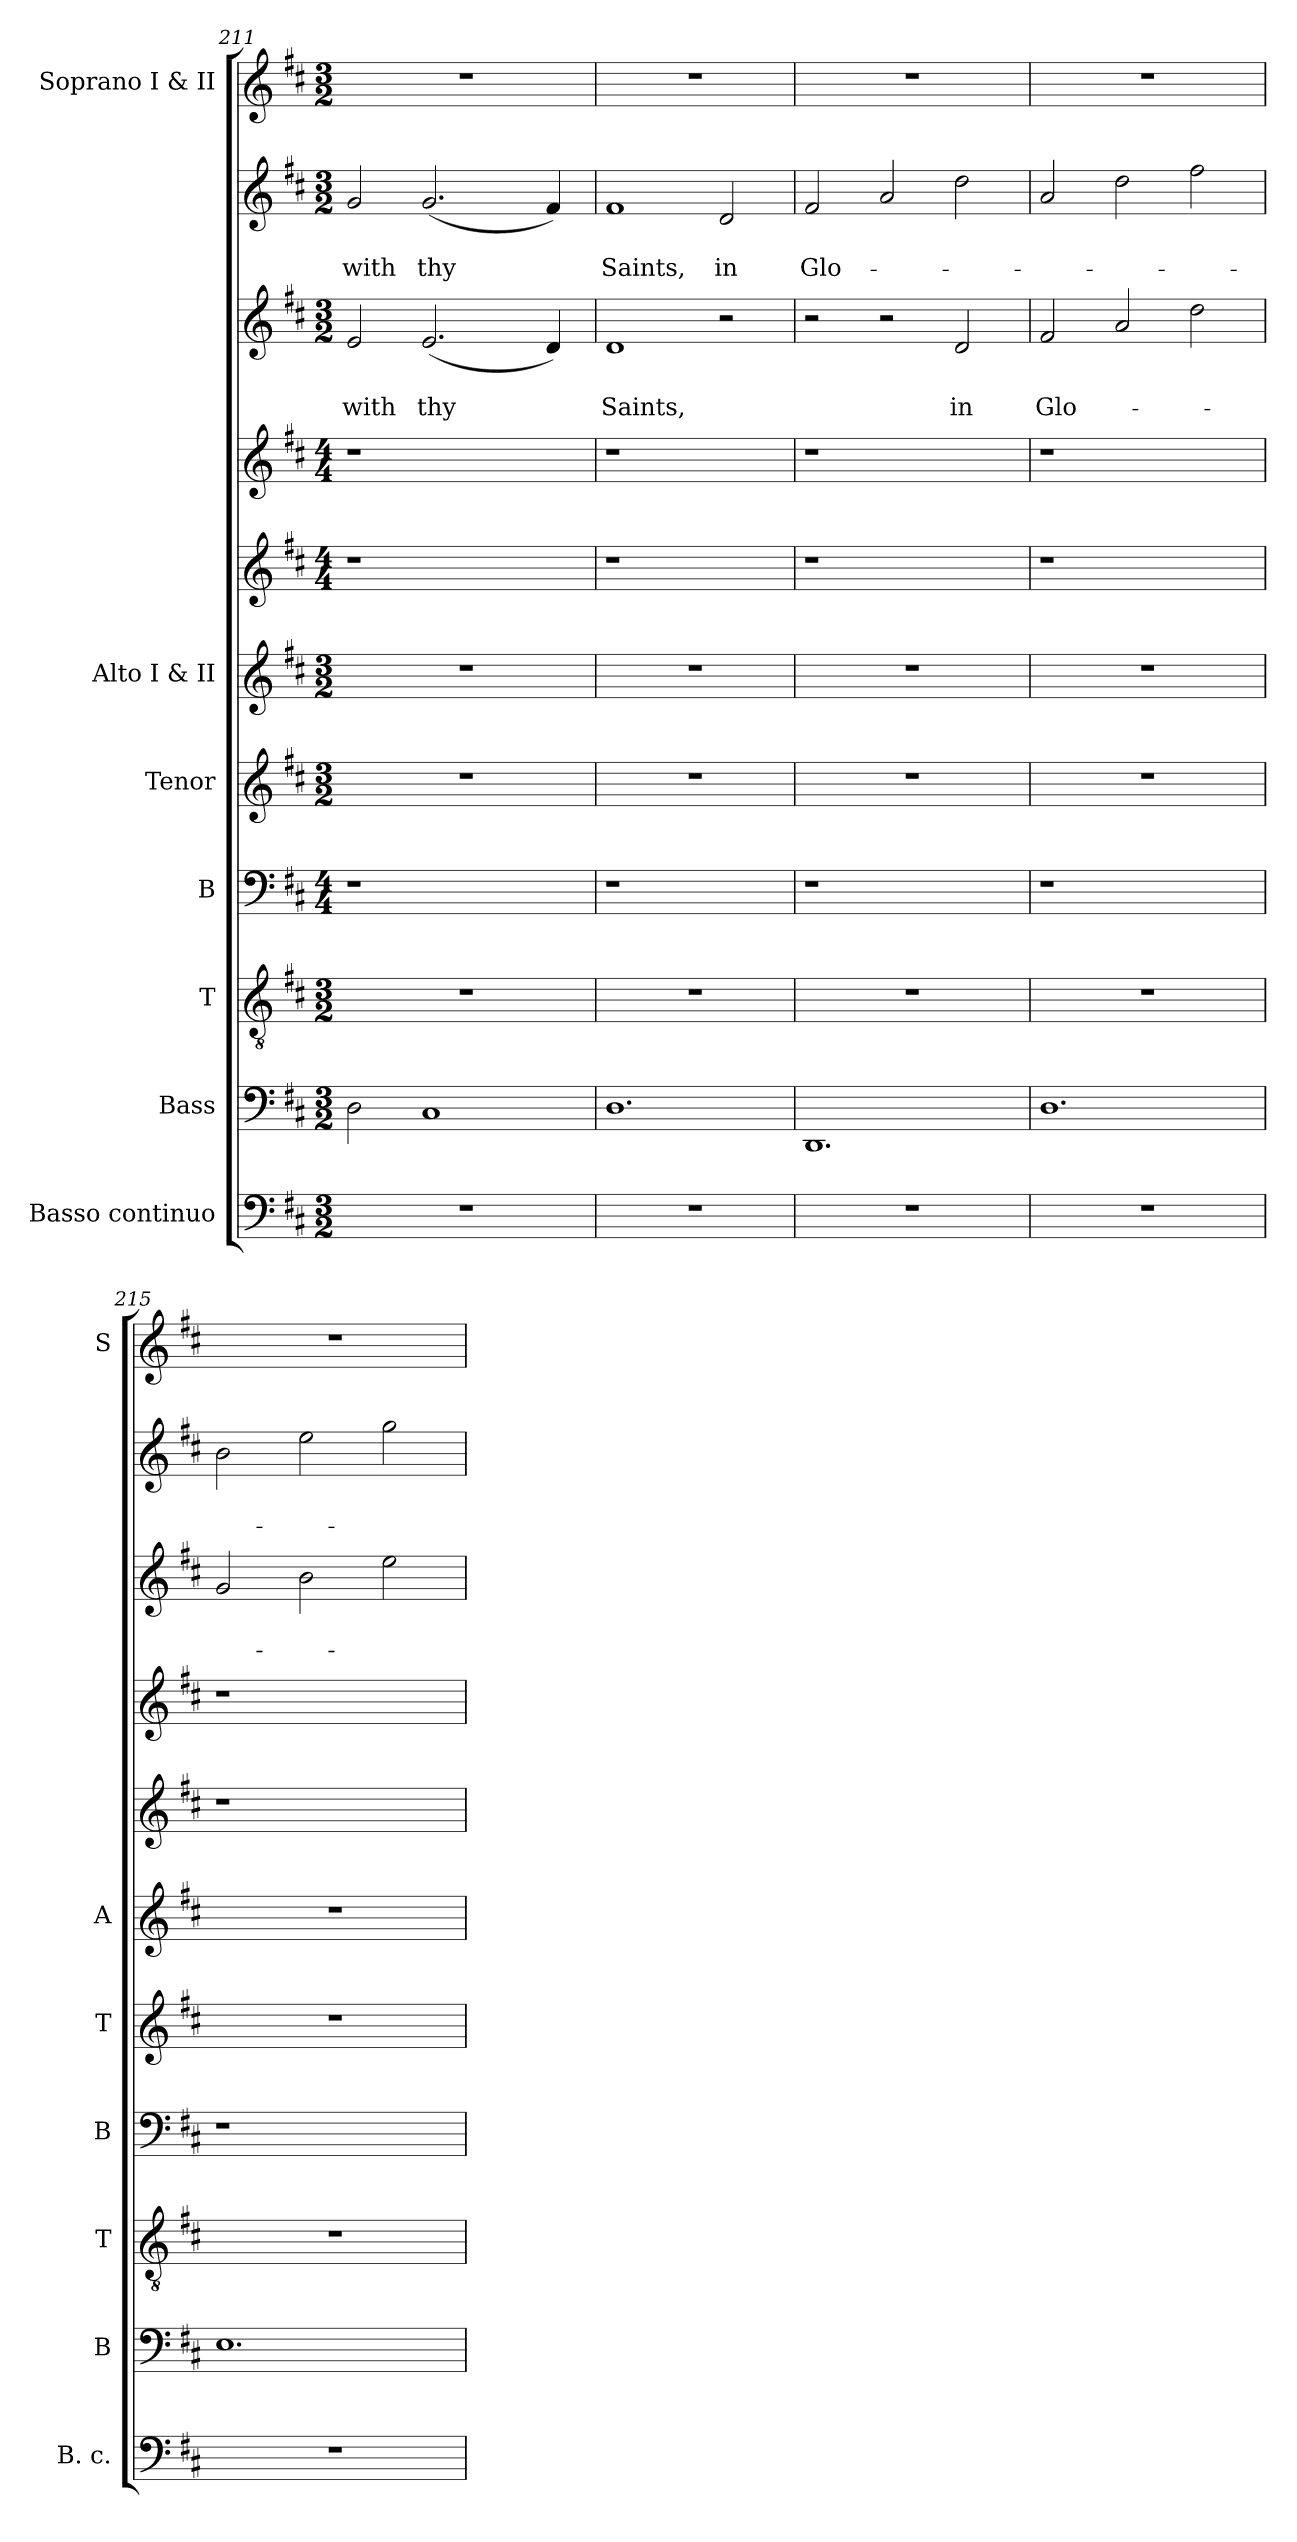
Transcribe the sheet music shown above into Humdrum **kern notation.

**kern	**kern	**kern	**kern	**kern	**kern	**kern	**kern	**kern	**text	**text	**kern	**text	**text	**kern
*part11	*part10	*part9	*part8	*part7	*part6	*part5	*part4	*part3	*part3	*part3	*part2	*part2	*part2	*part1
*staff11	*staff10	*staff9	*staff8	*staff7	*staff6	*staff5	*staff4	*staff3	*staff3	*staff3	*staff2	*staff2	*staff2	*staff1
*I"Basso continuo	*I"Bass	*I"T	*I"B	*I"Tenor	*I"Alto I & II	*	*	*	*	*	*	*	*	*I"Soprano I & II
*I'B. c.	*I'B	*I'T	*I'B	*I'T	*I'A	*	*	*	*	*	*	*	*	*I'S
*clefF4	*clefF4	*clefGv2	*clefF4	*clefG2	*clefG2	*clefG2	*clefG2	*clefG2	*	*	*clefG2	*	*	*clefG2
*ITrd7c12	*	*	*	*	*	*	*	*	*	*	*	*	*	*
*k[f#c#]	*k[f#c#]	*k[f#c#]	*k[f#c#]	*k[f#c#]	*k[f#c#]	*k[f#c#]	*k[f#c#]	*k[f#c#]	*	*	*k[f#c#]	*	*	*k[f#c#]
*D:	*D:	*D:	*D:	*D:	*D:	*D:	*D:	*D:	*	*	*D:	*	*	*D:
*M3/2	*M3/2	*M3/2	*M4/4	*M3/2	*M3/2	*M4/4	*M4/4	*M3/2	*	*	*M3/2	*	*	*M3/2
=211	=211	=211	=211	=211	=211	=211	=211	=211	=211	=211	=211	=211	=211	=211
!	!	!	!	!	!	!	!	!	!	!LO:LY:b	!	!	!LO:LY:b	!
1.r	2D\	1.r	1r	1.r	1.r	1r	1r	2e/	.	with	2g/	.	with	1.r
!	!	!	!	!	!	!	!	!	!	!LO:LY:b	!	!	!LO:LY:b	!
.	1C#	.	.	.	.	.	.	(<2.e/	.	thy	(<2.g/	.	thy	.
.	.	.	2ryy	.	.	2ryy	2ryy	.	.	.	.	.	.	.
.	.	.	.	.	.	.	.	4d/)	.	.	4f#/)	.	.	.
=212	=212	=212	=212	=212	=212	=212	=212	=212	=212	=212	=212	=212	=212	=212
!	!	!	!	!	!	!	!	!	!	!LO:LY:b	!	!	!LO:LY:b	!
1.r	1.D	1.r	1r	1.r	1.r	1r	1r	1d	.	Saints,	1f#	.	Saints,	1.r
!	!	!	!	!	!	!	!	!	!	!	!	!	!LO:LY:b	!
.	.	.	2ryy	.	.	2ryy	2ryy	2r	.	.	2d/	.	in	.
!!LO:LB:g=z
=213	=213	=213	=213	=213	=213	=213	=213	=213	=213	=213	=213	=213	=213	=213
!	!	!	!	!	!	!	!	!	!	!	!	!	!LO:LY:b	!
1.r	1.DD	1.r	1r	1.r	1.r	1r	1r	2r	.	.	2f#/	.	Glo-	1.r
.	.	.	.	.	.	.	.	2r	.	.	2a/	.	.	.
!	!	!	!	!	!	!	!	!	!	!LO:LY:b	!	!	!	!
.	.	.	2ryy	.	.	2ryy	2ryy	2d/	.	in	2dd\	.	.	.
=214	=214	=214	=214	=214	=214	=214	=214	=214	=214	=214	=214	=214	=214	=214
!	!	!	!	!	!	!	!	!	!	!LO:LY:b	!	!	!	!
1.r	1.D	1.r	1r	1.r	1.r	1r	1r	2f#/	.	Glo-	2a/	.	.	1.r
.	.	.	.	.	.	.	.	2a/	.	.	2dd\	.	.	.
.	.	.	2ryy	.	.	2ryy	2ryy	2dd\	.	.	2ff#\	.	.	.
=215	=215	=215	=215	=215	=215	=215	=215	=215	=215	=215	=215	=215	=215	=215
1.r	1.E	1.r	1r	1.r	1.r	1r	1r	2g/	.	.	2b\	.	.	1.r
.	.	.	.	.	.	.	.	2b\	.	.	2ee\	.	.	.
.	.	.	2ryy	.	.	2ryy	2ryy	2ee\	.	.	2gg\	.	.	.
=	=	=	=	=	=	=	=	=	=	=	=	=	=	=
*-	*-	*-	*-	*-	*-	*-	*-	*-	*-	*-	*-	*-	*-	*-
